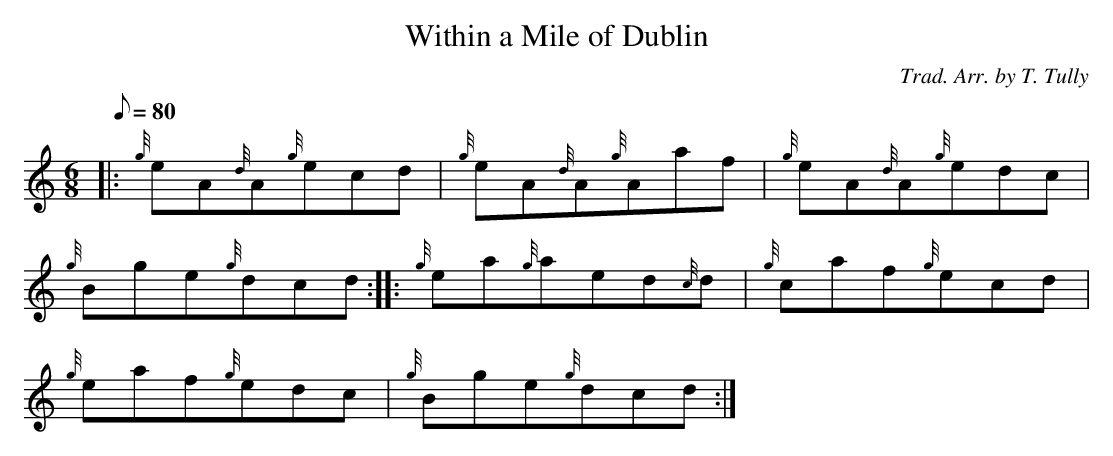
X:1
T:Within a Mile of Dublin
M:6/8
L:1/8
Q:80
C:Trad. Arr. by T. Tully
K:HP
|: {g}eA{d}A{g}ecd|
{g}eA{d}A{g}Aaf|
{g}eA{d}A{g}edc|  !
{g}Bge{g}dcd:| |:
{g}ea{g}aed{c}d|
{g}caf{g}ecd|  !
{g}eaf{g}edc|
{g}Bge{g}dcd:|

